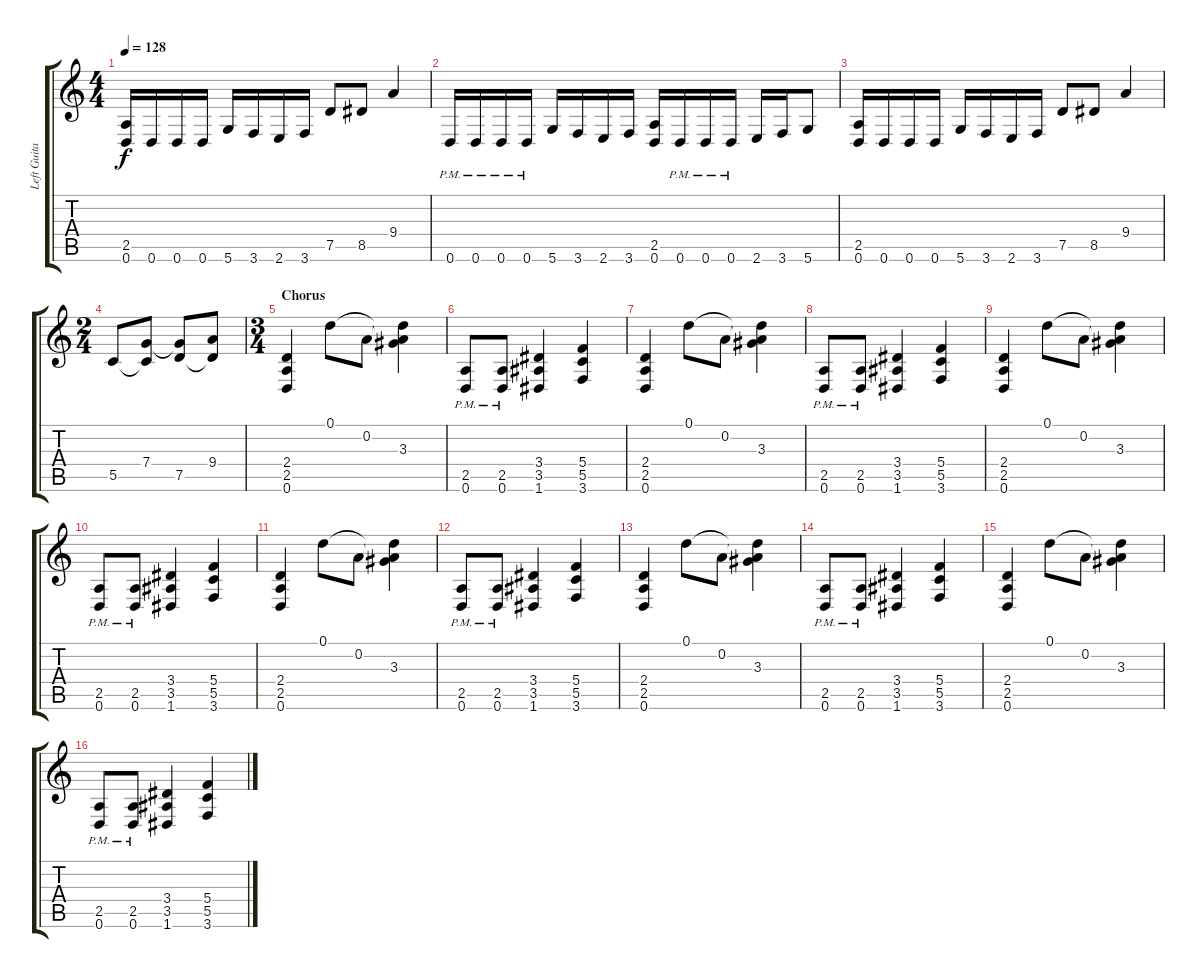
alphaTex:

\track ("Left Guitar" "Left Guita") {instrument distortionguitar}
\staff {score tabs}
\tuning (D4 A3 F3 C3 G2 D2) {hide}
\ts (4 4)
\tempo 128
\clef g2
\ks c
(2.5 0.6).16{dy f} 0.6.16 0.6.16 0.6.16 5.6.16 3.6.16 2.6.16 3.6.16 7.5.8 8.5.8 9.4.4 |
0.6{pm}.16 0.6{pm}.16 0.6{pm}.16 0.6{pm}.16 5.6.16 3.6.16 2.6.16 3.6.16 (2.5 0.6).16 0.6{pm}.16 0.6{pm}.16 0.6{pm}.16 2.6.16 3.6.16 5.6.8 |
(2.5 0.6).16 0.6.16 0.6.16 0.6.16 5.6.16 3.6.16 2.6.16 3.6.16 7.5.8 8.5.8 9.4.4 |
\ts (2 4)
5.5.8 (7.4 5.5{t}).8 (7.4{t} 7.5).8 (9.4 7.5{t}).8 |
\ts (3 4)
\section ("" "Chorus")
(2.4 2.5 0.6).4 0.1.8 0.2.8 (0.1{t} 0.2{t} 3.3).4 |
(2.5{pm} 0.6{pm}).8 (2.5{pm} 0.6{pm}).8 (3.4 3.5 1.6).4 (5.4 5.5 3.6).4 |
(2.4 2.5 0.6).4 0.1.8 0.2.8 (0.1{t} 0.2{t} 3.3).4 |
(2.5{pm} 0.6{pm}).8 (2.5{pm} 0.6{pm}).8 (3.4 3.5 1.6).4 (5.4 5.5 3.6).4 |
(2.4 2.5 0.6).4 0.1.8 0.2.8 (0.1{t} 0.2{t} 3.3).4 |
(2.5{pm} 0.6{pm}).8 (2.5{pm} 0.6{pm}).8 (3.4 3.5 1.6).4 (5.4 5.5 3.6).4 |
(2.4 2.5 0.6).4 0.1.8 0.2.8 (0.1{t} 0.2{t} 3.3).4 |
(2.5{pm} 0.6{pm}).8 (2.5{pm} 0.6{pm}).8 (3.4 3.5 1.6).4 (5.4 5.5 3.6).4 |
(2.4 2.5 0.6).4 0.1.8 0.2.8 (0.1{t} 0.2{t} 3.3).4 |
(2.5{pm} 0.6{pm}).8 (2.5{pm} 0.6{pm}).8 (3.4 3.5 1.6).4 (5.4 5.5 3.6).4 |
(2.4 2.5 0.6).4 0.1.8 0.2.8 (0.1{t} 0.2{t} 3.3).4 |
(2.5{pm} 0.6{pm}).8 (2.5{pm} 0.6{pm}).8 (3.4 3.5 1.6).4 (5.4 5.5 3.6).4
